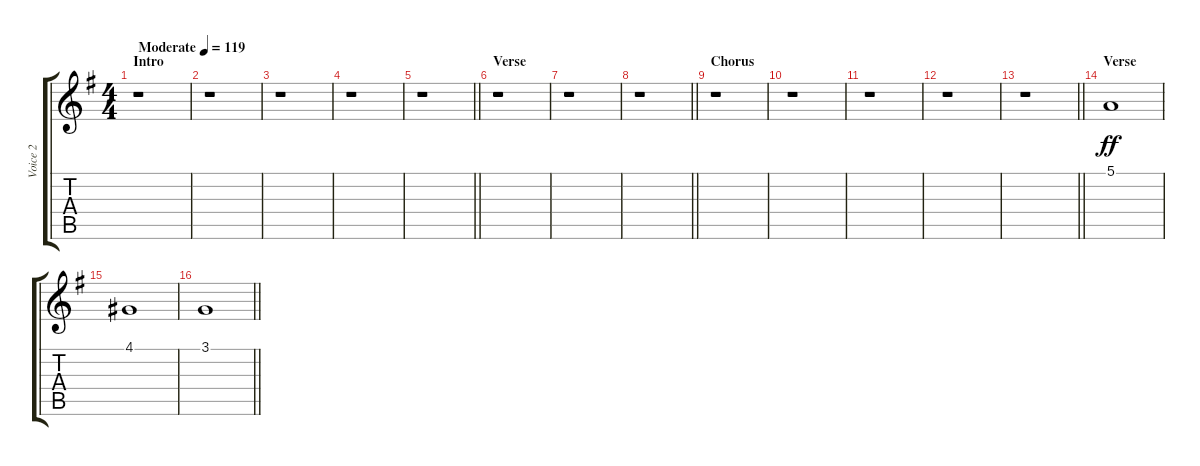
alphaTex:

\track ("Voice 2" "Voice 2") {instrument tenorsax}
\staff {score tabs}
\tuning (E4 B3 G3 D3 A2 E2) {hide}
\ts (4 4)
\section ("" "Intro")
\tempo (119 "Moderate")
\clef g2
\ks g
r.1{dy ff instrument tenorsax} |
r.1 |
r.1 |
r.1 |
\barLineRight lightlight
r.1 |
\section ("" "Verse")
r.1 |
r.1 |
\barLineRight lightlight
r.1 |
\section ("" "Chorus")
r.1 |
r.1 |
r.1 |
r.1 |
\barLineRight lightlight
r.1 |
\section ("" "Verse")
5.1.1 |
4.1.1 |
\barLineRight lightlight
3.1.1
